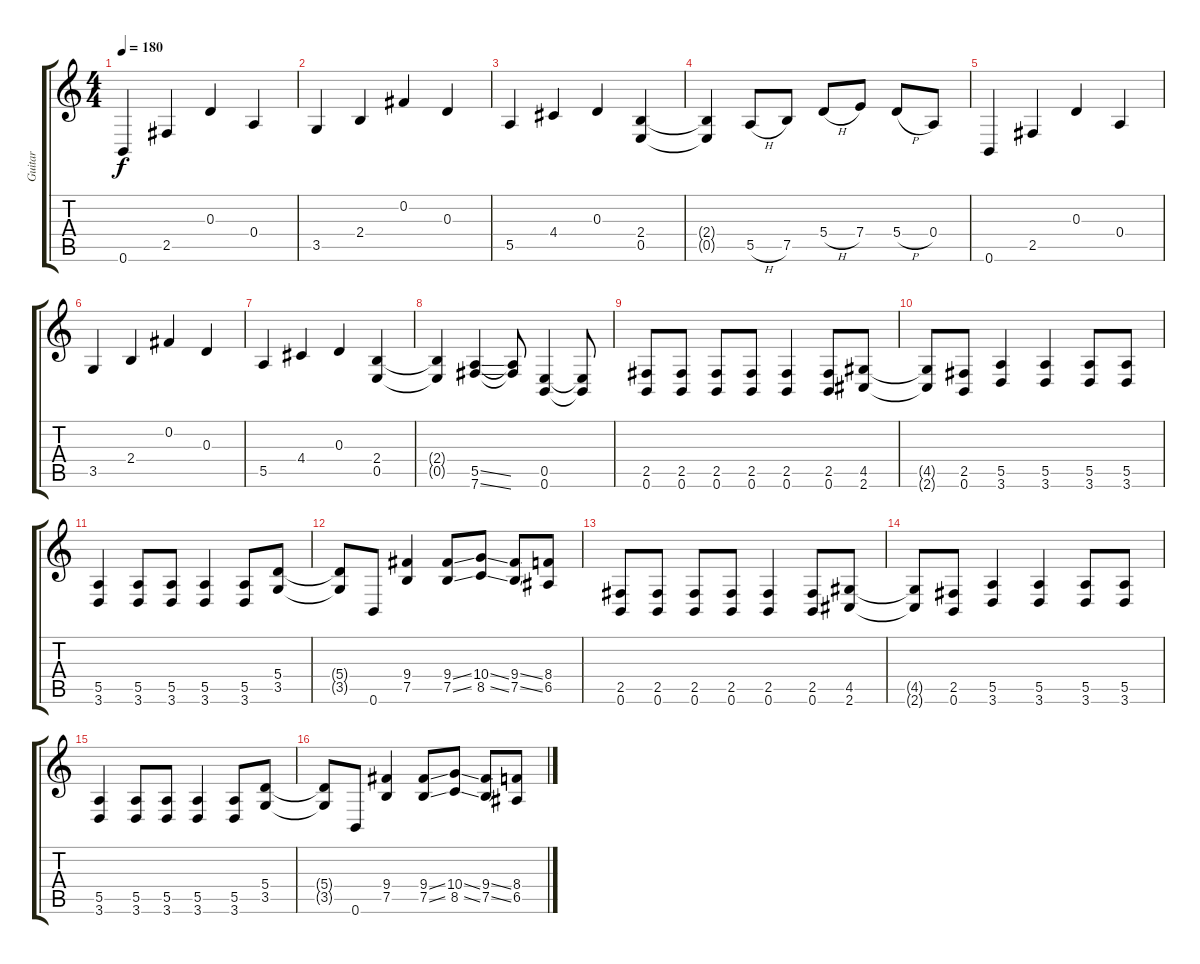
\track ("Guitar" "Guitar") {instrument distortionguitar}
\staff {score tabs}
\tuning (B3 Gb3 D3 A2 E2 B1) {hide}
\ts (4 4)
\tempo 180
\clef g2
\ks c
0.6.4{dy f} 2.5.4 0.3.4 0.4.4 |
3.5.4 2.4.4 0.2.4 0.3.4 |
5.5.4 4.4.4 0.3.4 (2.4 0.5).4 |
(2.4{t} 0.5{t}).4 5.5{h}.8 7.5.8 5.4{h}.8 7.4.8 5.4{h}.8 0.4.8 |
0.6.4 2.5.4 0.3.4 0.4.4 |
3.5.4 2.4.4 0.2.4 0.3.4 |
5.5.4 4.4.4 0.3.4 (2.4 0.5).4 |
(2.4{t} 0.5{t}).4 (5.5{ss} 7.6{ss}).4 (5.5{t} 7.6{t}).8 (0.5 0.6).4 (0.5{t} 0.6{t}).8 |
(2.5 0.6).8 (2.5 0.6).8 (2.5 0.6).8 (2.5 0.6).8 (2.5 0.6).4 (2.5 0.6).8 (4.5 2.6).8 |
(4.5{t} 2.6{t}).8 (2.5 0.6).8 (5.5 3.6).4 (5.5 3.6).4 (5.5 3.6).8 (5.5 3.6).8 |
(5.5 3.6).4 (5.5 3.6).8 (5.5 3.6).8 (5.5 3.6).4 (5.5 3.6).8 (5.4 3.5).8 |
(5.4{t} 3.5{t}).8 0.6.8 (9.4 7.5).4 (9.4{ss} 7.5{ss}).8 (10.4{ss} 8.5{ss}).8 (9.4{ss} 7.5{ss}).8 (8.4 6.5).8 |
(2.5 0.6).8 (2.5 0.6).8 (2.5 0.6).8 (2.5 0.6).8 (2.5 0.6).4 (2.5 0.6).8 (4.5 2.6).8 |
(4.5{t} 2.6{t}).8 (2.5 0.6).8 (5.5 3.6).4 (5.5 3.6).4 (5.5 3.6).8 (5.5 3.6).8 |
(5.5 3.6).4 (5.5 3.6).8 (5.5 3.6).8 (5.5 3.6).4 (5.5 3.6).8 (5.4 3.5).8 |
(5.4{t} 3.5{t}).8 0.6.8 (9.4 7.5).4 (9.4{ss} 7.5{ss}).8 (10.4{ss} 8.5{ss}).8 (9.4{ss} 7.5{ss}).8 (8.4 6.5).8
